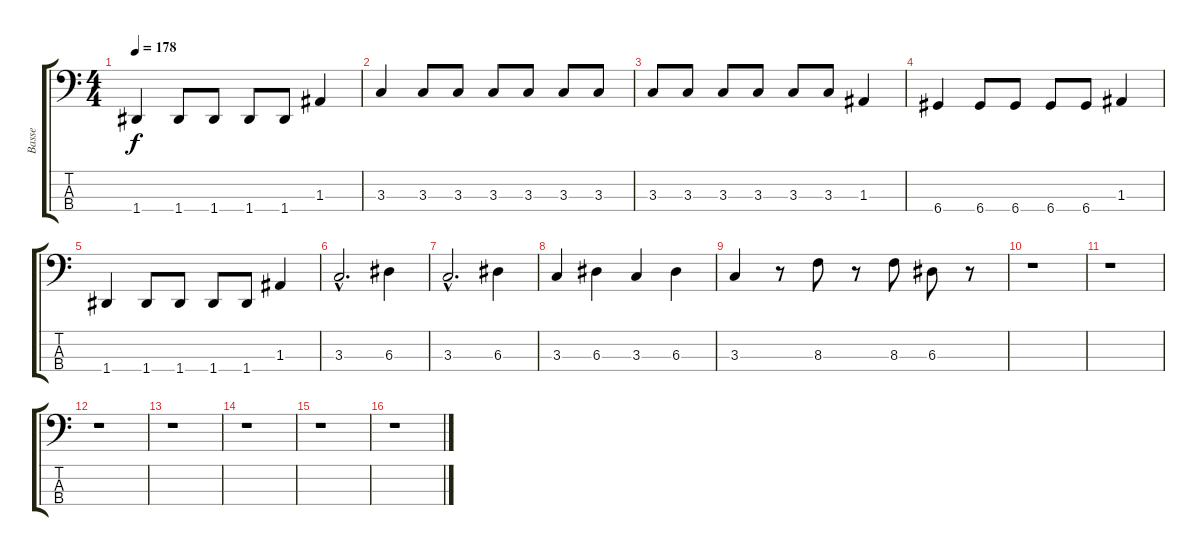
\track ("Basse" "Basse") {instrument electricbassfinger}
\staff {score tabs}
\tuning (G2 D2 A1 D1) {hide}
\ts (4 4)
\tempo 178
\clef f4
\ks c
1.4.4{dy f} 1.4.8 1.4.8 1.4.8 1.4.8 1.3.4 |
3.3.4 3.3.8 3.3.8 3.3.8 3.3.8 3.3.8 3.3.8 |
3.3.8 3.3.8 3.3.8 3.3.8 3.3.8 3.3.8 1.3.4 |
6.4.4 6.4.8 6.4.8 6.4.8 6.4.8 1.3.4 |
1.4.4 1.4.8 1.4.8 1.4.8 1.4.8 1.3.4 |
3.3{hac}.2{d} 6.3.4 |
3.3{hac}.2{d} 6.3.4 |
3.3.4 6.3.4 3.3.4 6.3.4 |
3.3.4 r.8 8.3.8 r.8 8.3.8 6.3.8 r.8 |
r.1 |
r.1 |
r.1 |
r.1 |
r.1 |
r.1 |
r.1
